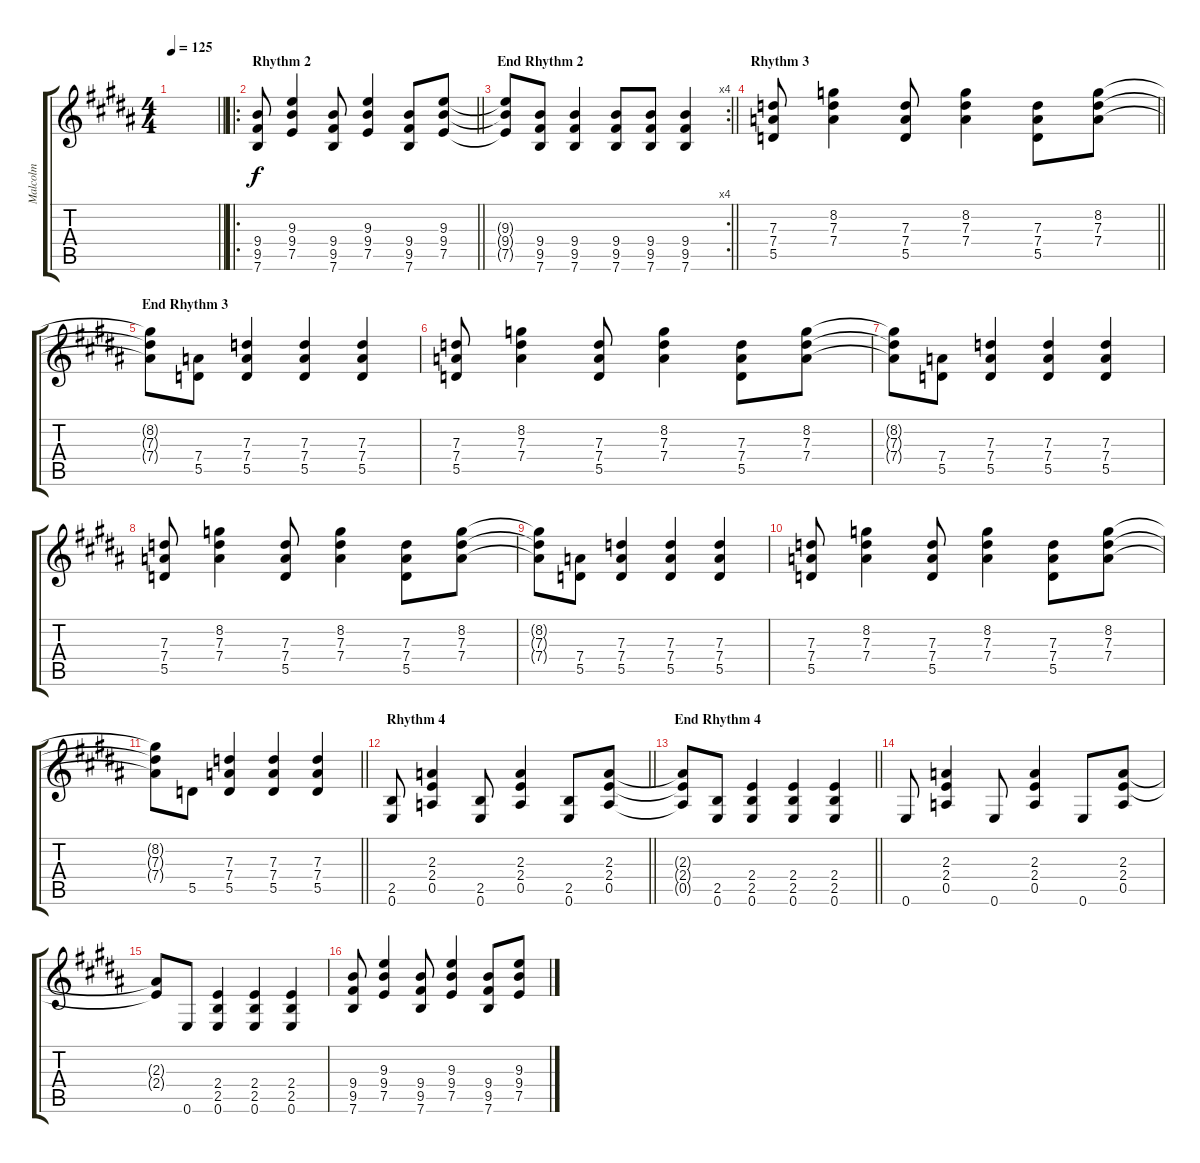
\track ("Malcolm" "Malcolm") {instrument overdrivenguitar}
\staff {score tabs}
\tuning (E4 B3 G3 D3 A2 E2) {hide}
\ts (4 4)
\tempo 125
\clef g2
\barLineRight lightlight
\ks b
|
\ro
\section ("" "Rhythm 2")
\barLineRight lightlight
(9.4 9.5 7.6).8 (9.3 9.4 7.5).4 (9.4 9.5 7.6).8 (9.3 9.4 7.5).4 (9.4 9.5 7.6).8 (9.3 9.4 7.5).8 |
\rc 4
\section ("" "End Rhythm 2")
\barLineRight lightlight
(9.3{t} 9.4{t} 7.5{t}).8 (9.4 9.5 7.6).8 (9.4 9.5 7.6).4 (9.4 9.5 7.6).8 (9.4 9.5 7.6).8 (9.4 9.5 7.6).4 |
\section ("" "Rhythm 3")
\barLineRight lightlight
(7.3 7.4 5.5).8 (8.2 7.3 7.4).4 (7.3 7.4 5.5).8 (8.2 7.3 7.4).4 (7.3 7.4 5.5).8 (8.2 7.3 7.4).8 |
\section ("" "End Rhythm 3")
(8.2{t} 7.3{t} 7.4{t}).8 (7.4 5.5).8 (7.3 7.4 5.5).4 (7.3 7.4 5.5).4 (7.3 7.4 5.5).4 |
(7.3 7.4 5.5).8 (8.2 7.3 7.4).4 (7.3 7.4 5.5).8 (8.2 7.3 7.4).4 (7.3 7.4 5.5).8 (8.2 7.3 7.4).8 |
(8.2{t} 7.3{t} 7.4{t}).8 (7.4 5.5).8 (7.3 7.4 5.5).4 (7.3 7.4 5.5).4 (7.3 7.4 5.5).4 |
(7.3 7.4 5.5).8 (8.2 7.3 7.4).4 (7.3 7.4 5.5).8 (8.2 7.3 7.4).4 (7.3 7.4 5.5).8 (8.2 7.3 7.4).8 |
(8.2{t} 7.3{t} 7.4{t}).8 (7.4 5.5).8 (7.3 7.4 5.5).4 (7.3 7.4 5.5).4 (7.3 7.4 5.5).4 |
(7.3 7.4 5.5).8 (8.2 7.3 7.4).4 (7.3 7.4 5.5).8 (8.2 7.3 7.4).4 (7.3 7.4 5.5).8 (8.2 7.3 7.4).8 |
\barLineRight lightlight
(8.2{t} 7.3{t} 7.4{t}).8 5.5.8 (7.3 7.4 5.5).4 (7.3 7.4 5.5).4 (7.3 7.4 5.5).4 |
\section ("" "Rhythm 4")
\barLineRight lightlight
(2.5 0.6).8 (2.3 2.4 0.5).4 (2.5 0.6).8 (2.3 2.4 0.5).4 (2.5 0.6).8 (2.3 2.4 0.5).8 |
\section ("" "End Rhythm 4")
\barLineRight lightlight
(2.3{t} 2.4{t} 0.5{t}).8 (2.5 0.6).8 (2.4 2.5 0.6).4 (2.4 2.5 0.6).4 (2.4 2.5 0.6).4 |
0.6.8 (2.3 2.4 0.5).4 0.6.8 (2.3 2.4 0.5).4 0.6.8 (2.3 2.4 0.5).8 |
(2.3{t} 2.4{t}).8 0.6.8 (2.4 2.5 0.6).4 (2.4 2.5 0.6).4 (2.4 2.5 0.6).4 |
(9.4 9.5 7.6).8 (9.3 9.4 7.5).4 (9.4 9.5 7.6).8 (9.3 9.4 7.5).4 (9.4 9.5 7.6).8 (9.3 9.4 7.5).8
